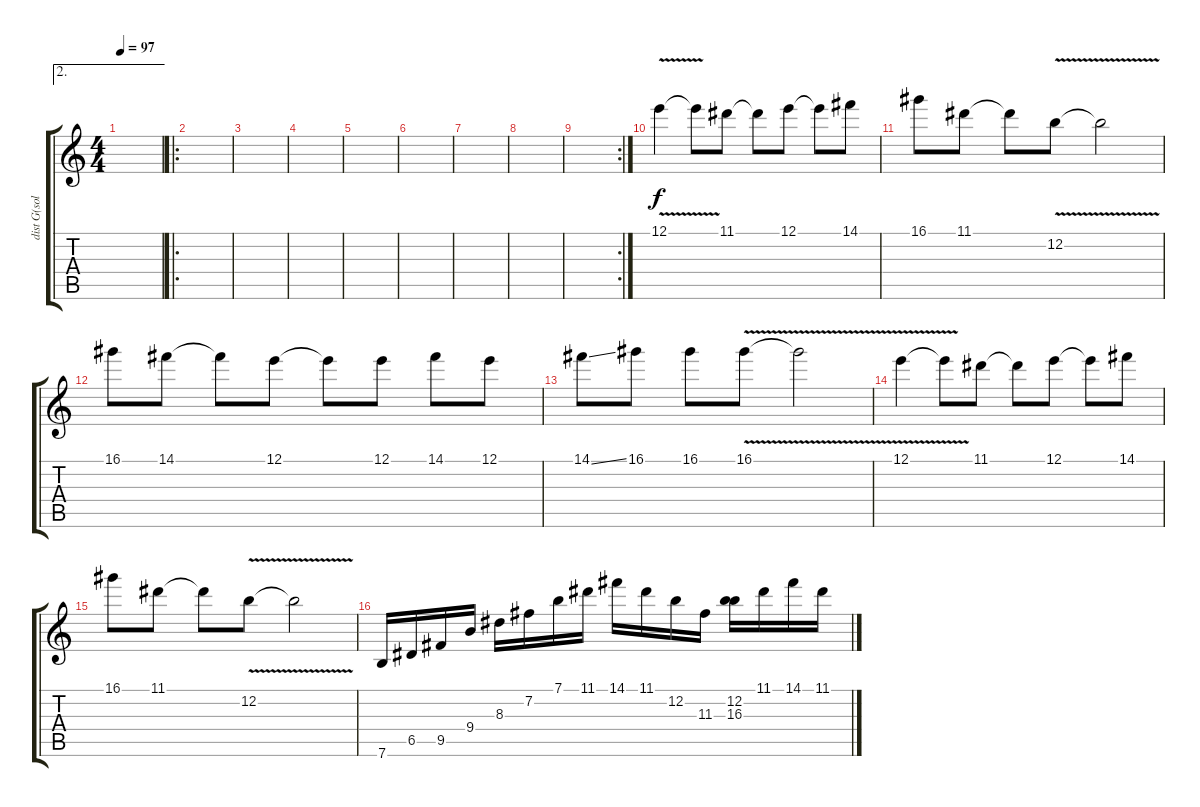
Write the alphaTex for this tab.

\track ("dist G(solo)" "dist G(sol") {instrument distortionguitar}
\staff {score tabs}
\tuning (E4 B3 G3 D3 A2 E2) {hide}
\ae 2
\ts (4 4)
\tempo 97
\clef g2
\ks c
|
\ro
|
|
|
|
|
|
|
\rc 2
|
12.1{v}.4 12.1{t}.8 11.1.8 11.1{t}.8 12.1.8 12.1{t}.8 14.1.8 |
16.1.8 11.1.8 11.1{t}.8 12.2{v}.8 12.2{t}.2 |
16.1.8 14.1.8 14.1{t}.8 12.1.8 12.1{t}.8 12.1.8 14.1.8 12.1.8 |
14.1{ss}.8 16.1.8 16.1.8 16.1{v}.8 16.1{t}.2 |
12.1{v}.4 12.1{t}.8 11.1.8 11.1{t}.8 12.1.8 12.1{t}.8 14.1.8 |
16.1.8 11.1.8 11.1{t}.8 12.2{v}.8 12.2{t}.2 |
7.6.16 6.5.16 9.5.16 9.4.16 8.3.16 7.2.16 7.1.16 11.1.16 14.1.16 11.1.16 12.2.16 11.3.16 (12.2 16.3).16 11.1.16 14.1.16 11.1.16
